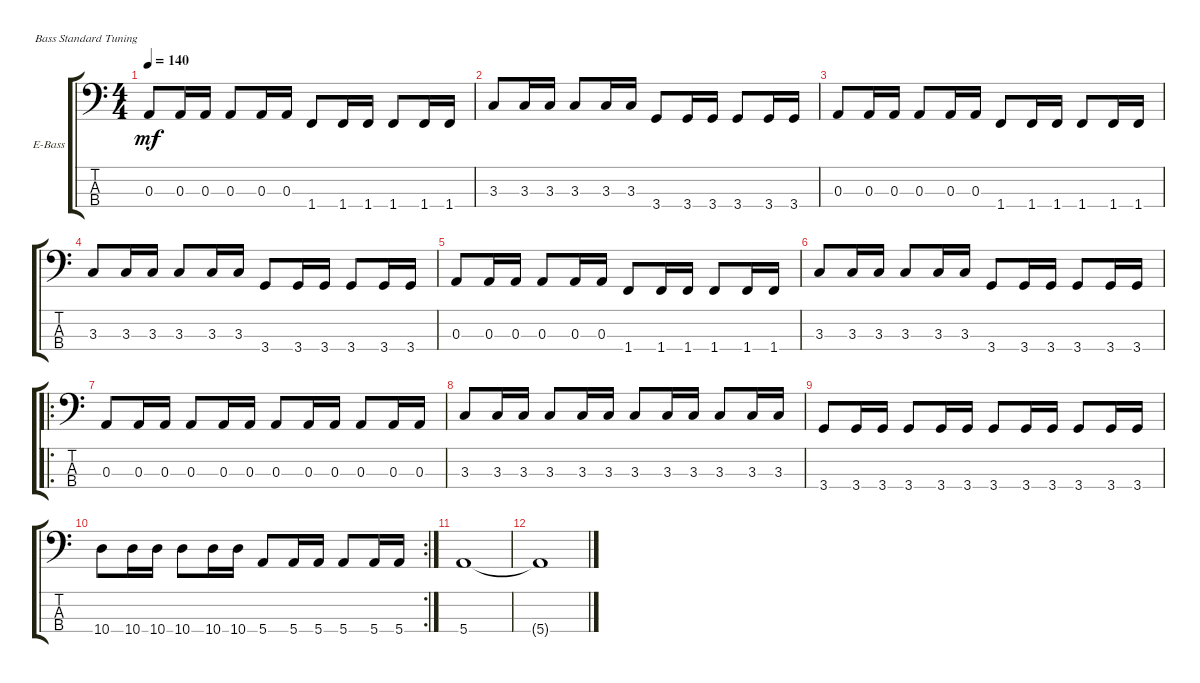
\bracketExtendMode groupsimilarinstruments
\firstSystemTrackNameOrientation horizontal
\otherSystemsTrackNameOrientation horizontal
\track ("БАСС" "E-Bass") {solo instrument electricbassfinger}
\staff {score tabs}
\tuning (G2 D2 A1 E1)
\ts (4 4)
\tempo 140
\clef f4
\ks c
0.3.8{dy mf} 0.3.16 0.3.16 0.3.8 0.3.16 0.3.16 1.4.8 1.4.16 1.4.16 1.4.8 1.4.16 1.4.16 |
3.3.8 3.3.16 3.3.16 3.3.8 3.3.16 3.3.16 3.4.8 3.4.16 3.4.16 3.4.8 3.4.16 3.4.16 |
0.3.8 0.3.16 0.3.16 0.3.8 0.3.16 0.3.16 1.4.8 1.4.16 1.4.16 1.4.8 1.4.16 1.4.16 |
3.3.8 3.3.16 3.3.16 3.3.8 3.3.16 3.3.16 3.4.8 3.4.16 3.4.16 3.4.8 3.4.16 3.4.16 |
0.3.8 0.3.16 0.3.16 0.3.8 0.3.16 0.3.16 1.4.8 1.4.16 1.4.16 1.4.8 1.4.16 1.4.16 |
3.3.8 3.3.16 3.3.16 3.3.8 3.3.16 3.3.16 3.4.8 3.4.16 3.4.16 3.4.8 3.4.16 3.4.16 |
\ro
0.3.8 0.3.16 0.3.16 0.3.8 0.3.16 0.3.16 0.3.8 0.3.16 0.3.16 0.3.8 0.3.16 0.3.16 |
3.3.8 3.3.16 3.3.16 3.3.8 3.3.16 3.3.16 3.3.8 3.3.16 3.3.16 3.3.8 3.3.16 3.3.16 |
3.4.8 3.4.16 3.4.16 3.4.8 3.4.16 3.4.16 3.4.8 3.4.16 3.4.16 3.4.8 3.4.16 3.4.16 |
\rc 2
10.4.8 10.4.16 10.4.16 10.4.8 10.4.16 10.4.16 5.4.8 5.4.16 5.4.16 5.4.8 5.4.16 5.4.16 |
5.4.1 |
5.4{t}.1
